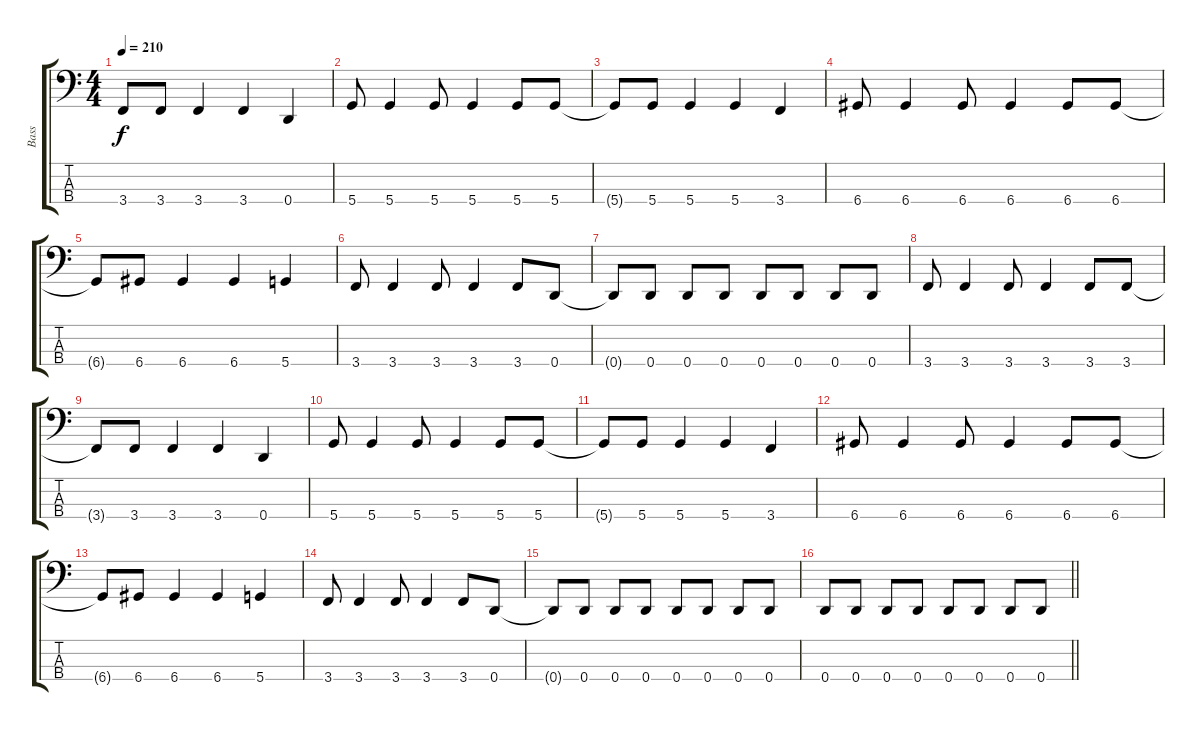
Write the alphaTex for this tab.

\track ("Bass" "Bass") {instrument electricbassfinger}
\staff {score tabs}
\tuning (F2 C2 G1 D1) {hide}
\ts (4 4)
\tempo 210
\clef f4
\ks c
3.4{t}.8{dy f} 3.4.8 3.4.4 3.4.4 0.4.4 |
5.4.8 5.4.4 5.4.8 5.4.4 5.4.8 5.4.8 |
5.4{t}.8 5.4.8 5.4.4 5.4.4 3.4.4 |
6.4.8 6.4.4 6.4.8 6.4.4 6.4.8 6.4.8 |
6.4{t}.8 6.4.8 6.4.4 6.4.4 5.4.4 |
3.4.8 3.4.4 3.4.8 3.4.4 3.4.8 0.4.8 |
0.4{t}.8 0.4.8 0.4.8 0.4.8 0.4.8 0.4.8 0.4.8 0.4.8 |
3.4.8 3.4.4 3.4.8 3.4.4 3.4.8 3.4.8 |
3.4{t}.8 3.4.8 3.4.4 3.4.4 0.4.4 |
5.4.8 5.4.4 5.4.8 5.4.4 5.4.8 5.4.8 |
5.4{t}.8 5.4.8 5.4.4 5.4.4 3.4.4 |
6.4.8 6.4.4 6.4.8 6.4.4 6.4.8 6.4.8 |
6.4{t}.8 6.4.8 6.4.4 6.4.4 5.4.4 |
3.4.8 3.4.4 3.4.8 3.4.4 3.4.8 0.4.8 |
0.4{t}.8 0.4.8 0.4.8 0.4.8 0.4.8 0.4.8 0.4.8 0.4.8 |
\barLineRight lightlight
0.4.8 0.4.8 0.4.8 0.4.8 0.4.8 0.4.8 0.4.8 0.4.8
